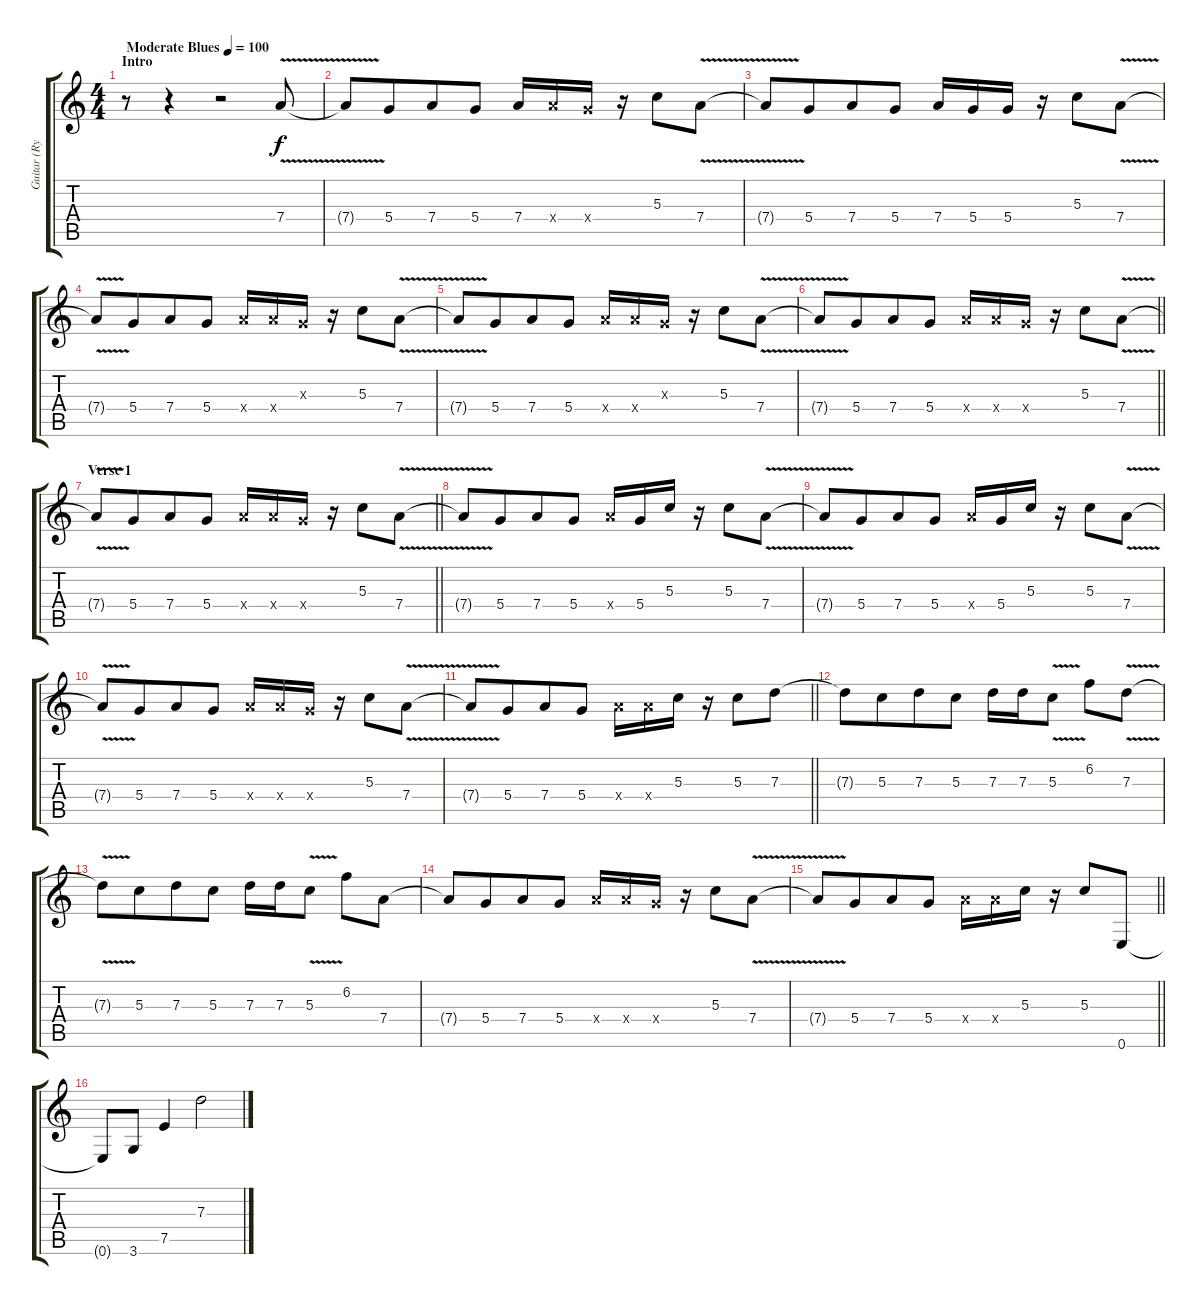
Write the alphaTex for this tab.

\track ("Guitar (Rythem)" "Guitar (Ry") {instrument overdrivenguitar}
\staff {score tabs}
\tuning (E4 B3 G3 D3 A2 E2) {hide}
\ts (4 4)
\section ("" "Intro")
\tempo (100 "Moderate Blues")
\clef g2
\ks c
r.8{dy f instrument overdrivenguitar} r.4 r.2 7.4{v}.8 |
7.4{t}.8 5.4.8{beam merge} 7.4.8 5.4.8 7.4.16 7.4{x}.16 5.4{x}.16 r.16 5.3.8 7.4{v}.8 |
7.4{t}.8 5.4.8{beam merge} 7.4.8 5.4.8 7.4.16 5.4.16 5.4.16 r.16 5.3.8 7.4{v}.8 |
7.4{t}.8 5.4.8{beam merge} 7.4.8 5.4.8 7.4{x}.16 7.4{x}.16 0.3{x}.16 r.16 5.3.8 7.4{v}.8 |
7.4{t}.8 5.4.8{beam merge} 7.4.8 5.4.8 7.4{x}.16 7.4{x}.16 0.3{x}.16 r.16 5.3.8 7.4{v}.8 |
\barLineRight lightlight
7.4{t}.8 5.4.8{beam merge} 7.4.8 5.4.8 7.4{x}.16 7.4{x}.16 5.4{x}.16 r.16 5.3.8 7.4{v}.8 |
\section ("" "Verse 1")
\barLineRight lightlight
7.4{t}.8 5.4.8{beam merge} 7.4.8 5.4.8 7.4{x}.16 7.4{x}.16 5.4{x}.16 r.16 5.3.8 7.4{v}.8 |
7.4{t}.8 5.4.8{beam merge} 7.4.8 5.4.8 7.4{x}.16 5.4.16 5.3.16 r.16 5.3.8 7.4{v}.8 |
7.4{t}.8 5.4.8{beam merge} 7.4.8 5.4.8 7.4{x}.16 5.4.16 5.3.16 r.16 5.3.8 7.4{v}.8 |
7.4{t}.8 5.4.8{beam merge} 7.4.8 5.4.8 7.4{x}.16 7.4{x}.16 5.4{x}.16 r.16 5.3.8 7.4{v}.8 |
\barLineRight lightlight
7.4{t}.8 5.4.8{beam merge} 7.4.8 5.4.8 7.4{x}.16 7.4{x}.16 5.3.16 r.16 5.3.8 7.3.8 |
7.3{t}.8 5.3.8{beam merge} 7.3.8 5.3.8 7.3.16 7.3.16 5.3{v}.8 6.2.8 7.3{v}.8 |
7.3{t}.8 5.3.8{beam merge} 7.3.8 5.3.8 7.3.16 7.3.16 5.3{v}.8 6.2.8 7.4.8 |
7.4{t}.8 5.4.8{beam merge} 7.4.8 5.4.8 7.4{x}.16 7.4{x}.16 5.4{x}.16 r.16 5.3.8 7.4{v}.8 |
\barLineRight lightlight
7.4{t}.8 5.4.8{beam merge} 7.4.8 5.4.8 7.4{x}.16 7.4{x}.16 5.3.16 r.16 5.3.8 0.6.8 |
0.6{t}.8 3.6.8 7.5.4 7.3.2
